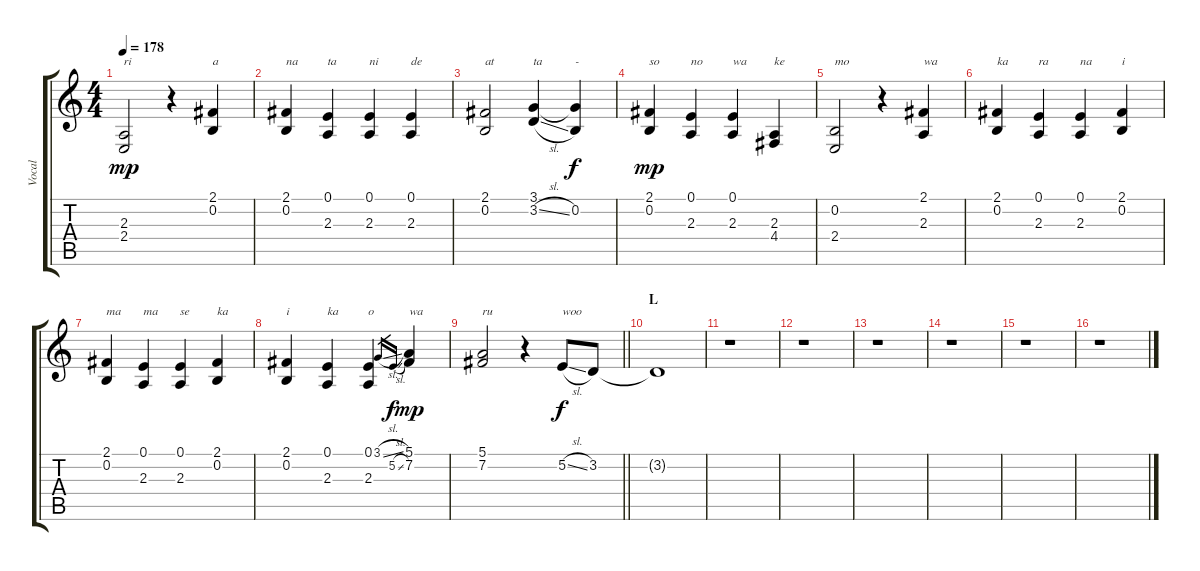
\track ("Vocal" "Vocal") {instrument clarinet}
\staff {score tabs}
\tuning (E4 B3 G3 D3 A2 E2) {hide}
\ts (4 4)
\tempo 178
\clef g2
\ks c
(2.3 2.4).2{txt "ri" dy mp} r.4 (2.1 0.2).4{txt "a"} |
(2.1 0.2).4{txt "na"} (0.1 2.3).4{txt "ta"} (0.1 2.3).4{txt "ni"} (0.1 2.3).4{txt "de"} |
(2.1 0.2).2{txt "at"} (3.1 3.2{sl}).4{txt "ta"} (3.1{t} 0.2).4{txt "-" dy f} |
(2.1 0.2).4{txt "so" dy mp} (0.1 2.3).4{txt "no"} (0.1 2.3).4{txt "wa"} (2.3 4.4).4{txt "ke"} |
(0.2 2.4).2{txt "mo"} r.4 (2.1 2.3).4{txt "wa"} |
(2.1 0.2).4{txt "ka"} (0.1 2.3).4{txt "ra"} (0.1 2.3).4{txt "na"} (2.1 0.2).4{txt "i"} |
(2.1 0.2).4{txt "ma"} (0.1 2.3).4{txt "ma"} (0.1 2.3).4{txt "se"} (2.1 0.2).4{txt "ka"} |
(2.1 0.2).4{txt "i"} (0.1 2.3).4{txt "ka"} (0.1 2.3).4{txt "o"} 3.1{sl}.16{gr} 5.2{sl}.16{gr dy f} (5.1 7.2).4{txt "wa" dy mp} |
\barLineRight lightlight
(5.1 7.2).2{txt "ru"} r.4 5.2{sl}.8{txt "woo" dy f} 3.2.8 |
\section ("" "L")
3.2{t}.1 |
r.1 |
r.1 |
r.1 |
r.1 |
r.1 |
r.1
